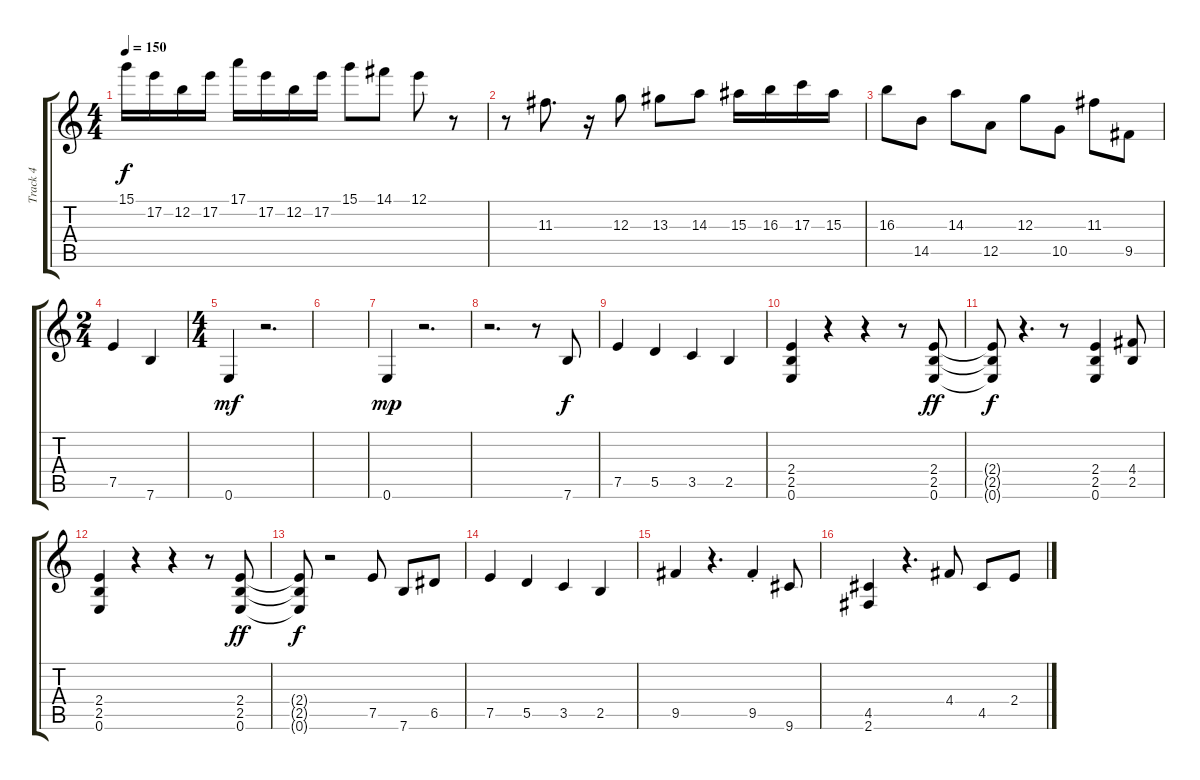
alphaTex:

\track ("Track 4" "Track 4") {instrument overdrivenguitar}
\staff {score tabs}
\tuning (E4 B3 G3 D3 A2 E2) {hide}
\ts (4 4)
\tempo 150
\clef g2
\ks c
15.1.16{dy f} 17.2.16 12.2.16 17.2.16 17.1.16 17.2.16 12.2.16 17.2.16 15.1.8 14.1.8 12.1.8 r.8 |
r.8 11.3.8{d} r.16 12.3.8 13.3.8 14.3.8 15.3.16 16.3.16 17.3.16 15.3.16 |
16.3.8 14.5.8 14.3.8 12.5.8 12.3.8 10.5.8 11.3.8 9.5.8 |
\ts (2 4)
7.5.4 7.6.4 |
\ts (4 4)
0.6.4{dy mf} r.2{d} |
|
0.6.4{dy mp} r.2{d} |
r.2{d} r.8 7.6.8{dy f} |
7.5.4 5.5.4 3.5.4 2.5.4 |
(2.4 2.5 0.6).4 r.4 r.4 r.8 (2.4 2.5 0.6).8{dy ff} |
(2.4{t} 2.5{t} 0.6{t}).8{dy f} r.4{d} r.8 (2.4 2.5 0.6).4 (4.4 2.5).8 |
(2.4 2.5 0.6).4 r.4 r.4 r.8 (2.4 2.5 0.6).8{dy ff} |
(2.4{t} 2.5{t} 0.6{t}).8{dy f} r.2 7.5.8 7.6.8 6.5.8 |
7.5.4 5.5.4 3.5.4 2.5.4 |
9.5.4 r.4{d} 9.5{st}.4 9.6.8 |
(4.5 2.6).4 r.4{d} 4.4.8 4.5.8 2.4.8
